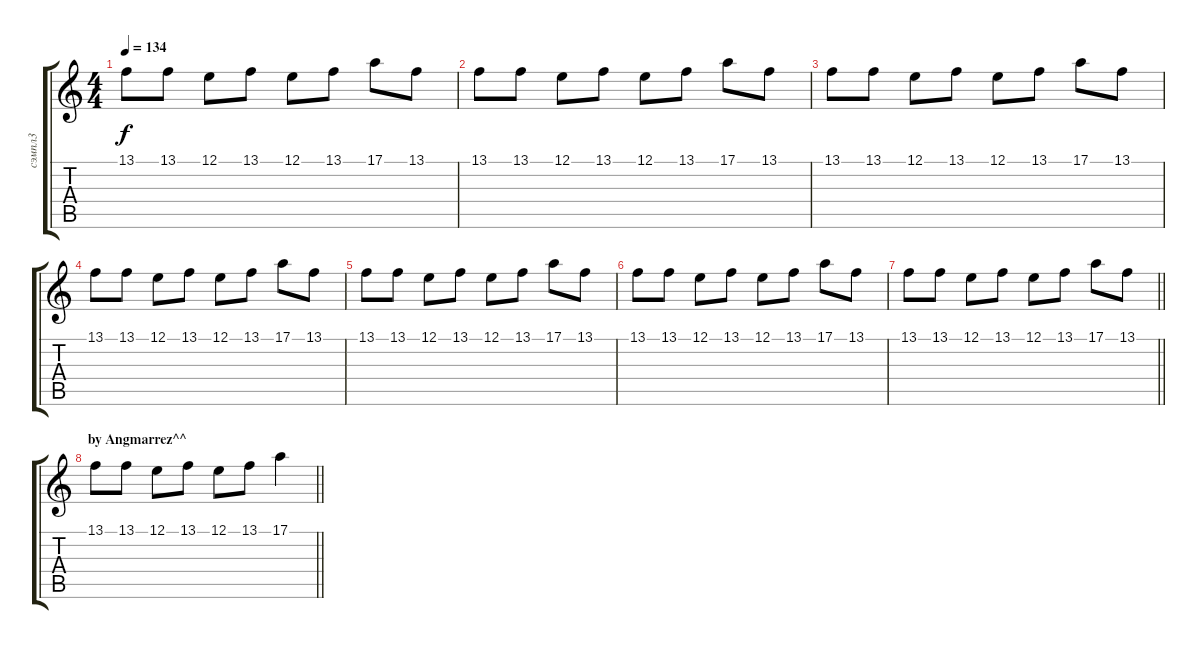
\track ("сэмпл3" "сэмпл3") {instrument lead1square}
\staff {score tabs}
\tuning (E4 B3 G3 D3 A2 E2) {hide}
\ts (4 4)
\tempo 134
\clef g2
\ks c
13.1.8{dy f} 13.1.8 12.1.8 13.1.8 12.1.8 13.1.8 17.1.8 13.1.8 |
13.1.8 13.1.8 12.1.8 13.1.8 12.1.8 13.1.8 17.1.8 13.1.8 |
13.1.8 13.1.8 12.1.8 13.1.8 12.1.8 13.1.8 17.1.8 13.1.8 |
13.1.8 13.1.8 12.1.8 13.1.8 12.1.8 13.1.8 17.1.8 13.1.8 |
13.1.8{volume 15} 13.1.8 12.1.8 13.1.8 12.1.8 13.1.8 17.1.8 13.1.8 |
13.1.8 13.1.8 12.1.8 13.1.8 12.1.8 13.1.8 17.1.8 13.1.8 |
\barLineRight lightlight
13.1.8 13.1.8 12.1.8 13.1.8 12.1.8 13.1.8 17.1.8 13.1.8 |
\section ("" "by Angmarrez^^")
\barLineRight lightlight
13.1.8 13.1.8 12.1.8 13.1.8 12.1.8 13.1.8 17.1.4
